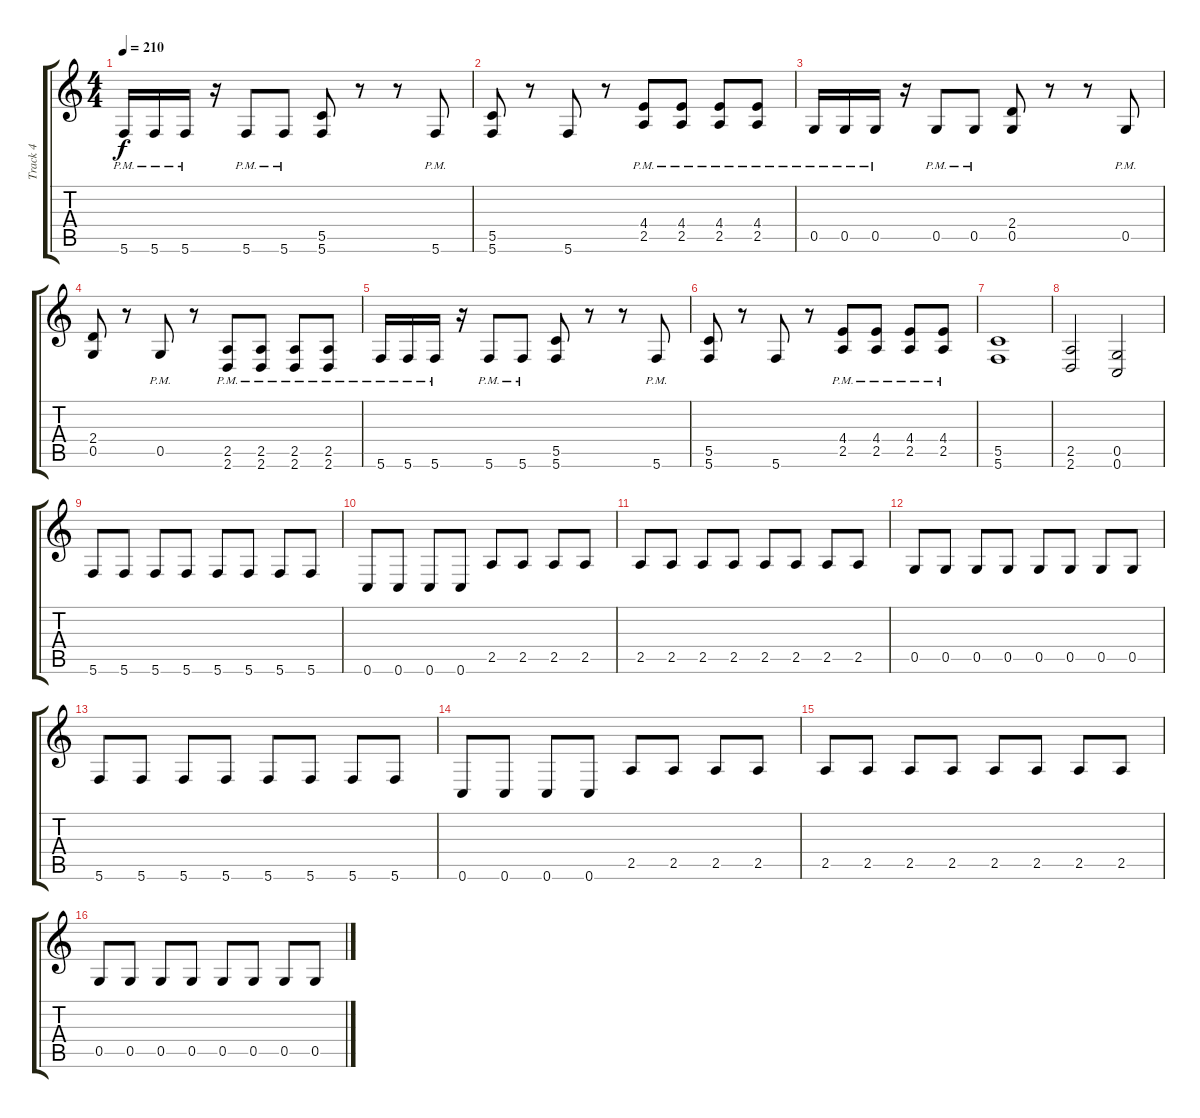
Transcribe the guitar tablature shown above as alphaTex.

\track ("Track 4" "Track 4") {instrument electricbasspick}
\staff {score tabs}
\tuning (D4 A3 F3 C3 G2 C2) {hide}
\ts (4 4)
\tempo 210
\clef g2
\ks c
5.6{pm}.16{dy f} 5.6{pm}.16 5.6{pm}.16 r.16 5.6{pm}.8 5.6{pm}.8 (5.5 5.6).8 r.8 r.8 5.6{pm}.8 |
(5.5 5.6).8 r.8 5.6.8 r.8 (4.4{pm} 2.5{pm}).8 (4.4{pm} 2.5{pm}).8 (4.4{pm} 2.5{pm}).8 (4.4{pm} 2.5{pm}).8 |
0.5{pm}.16 0.5{pm}.16 0.5{pm}.16 r.16 0.5{pm}.8 0.5{pm}.8 (2.4 0.5).8 r.8 r.8 0.5{pm}.8 |
(2.4 0.5).8 r.8 0.5{pm}.8 r.8 (2.5{pm} 2.6{pm}).8 (2.5{pm} 2.6{pm}).8 (2.5{pm} 2.6{pm}).8 (2.5{pm} 2.6{pm}).8 |
5.6{pm}.16 5.6{pm}.16 5.6{pm}.16 r.16 5.6{pm}.8 5.6{pm}.8 (5.5 5.6).8 r.8 r.8 5.6{pm}.8 |
(5.5 5.6).8 r.8 5.6.8 r.8 (4.4{pm} 2.5{pm}).8 (4.4{pm} 2.5{pm}).8 (4.4{pm} 2.5{pm}).8 (4.4{pm} 2.5{pm}).8 |
(5.5 5.6).1 |
(2.5 2.6).2 (0.5 0.6).2 |
5.6.8 5.6.8 5.6.8 5.6.8 5.6.8 5.6.8 5.6.8 5.6.8 |
0.6.8 0.6.8 0.6.8 0.6.8 2.5.8 2.5.8 2.5.8 2.5.8 |
2.5.8 2.5.8 2.5.8 2.5.8 2.5.8 2.5.8 2.5.8 2.5.8 |
0.5.8 0.5.8 0.5.8 0.5.8 0.5.8 0.5.8 0.5.8 0.5.8 |
5.6.8 5.6.8 5.6.8 5.6.8 5.6.8 5.6.8 5.6.8 5.6.8 |
0.6.8 0.6.8 0.6.8 0.6.8 2.5.8 2.5.8 2.5.8 2.5.8 |
2.5.8 2.5.8 2.5.8 2.5.8 2.5.8 2.5.8 2.5.8 2.5.8 |
0.5.8 0.5.8 0.5.8 0.5.8 0.5.8 0.5.8 0.5.8 0.5.8
